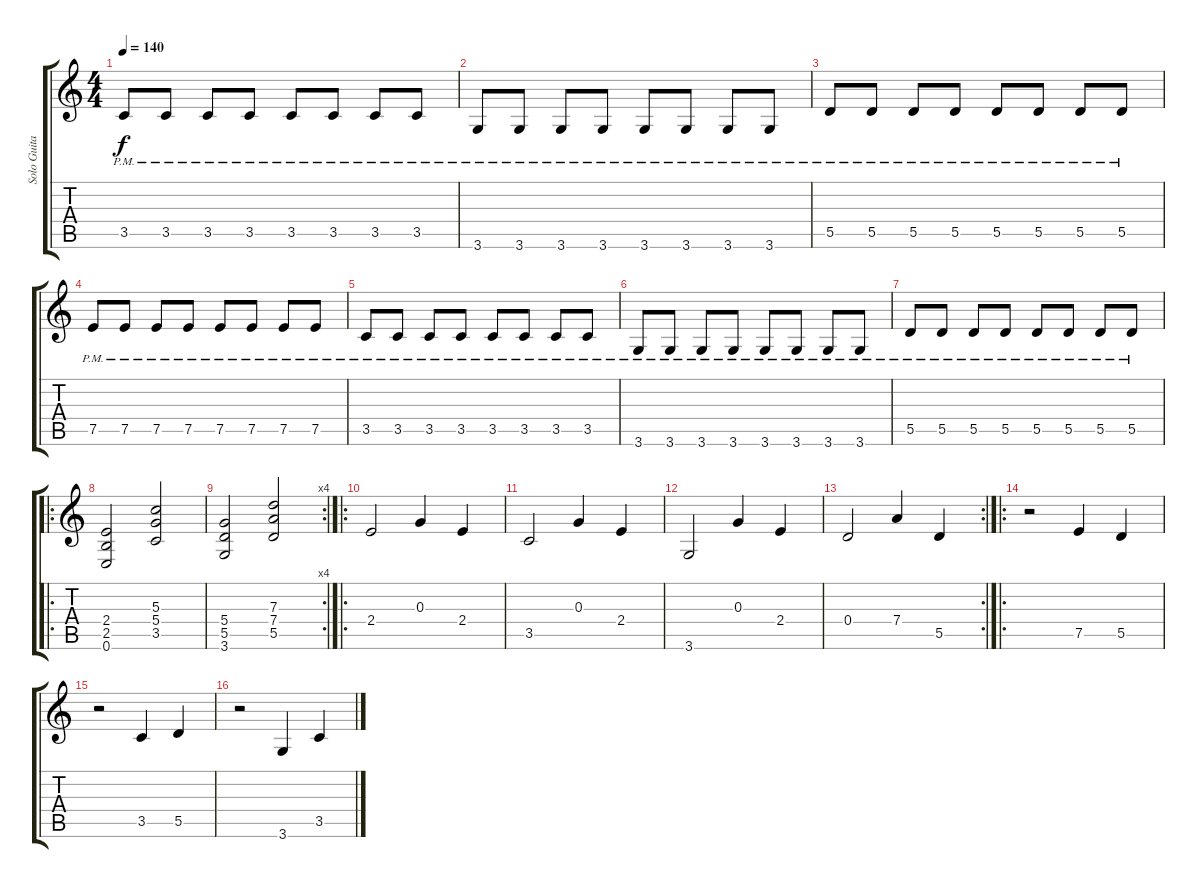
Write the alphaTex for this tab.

\track ("Solo Guitar" "Solo Guita") {instrument overdrivenguitar}
\staff {score tabs}
\tuning (E4 B3 G3 D3 A2 E2) {hide}
\ts (4 4)
\tempo 140
\clef g2
\ks c
3.5{pm}.8{dy f} 3.5{pm}.8 3.5{pm}.8 3.5{pm}.8 3.5{pm}.8 3.5{pm}.8 3.5{pm}.8 3.5{pm}.8 |
3.6{pm}.8 3.6{pm}.8 3.6{pm}.8 3.6{pm}.8 3.6{pm}.8 3.6{pm}.8 3.6{pm}.8 3.6{pm}.8 |
5.5{pm}.8 5.5{pm}.8 5.5{pm}.8 5.5{pm}.8 5.5{pm}.8 5.5{pm}.8 5.5{pm}.8 5.5{pm}.8 |
7.5{pm}.8 7.5{pm}.8 7.5{pm}.8 7.5{pm}.8 7.5{pm}.8 7.5{pm}.8 7.5{pm}.8 7.5{pm}.8 |
3.5{pm}.8 3.5{pm}.8 3.5{pm}.8 3.5{pm}.8 3.5{pm}.8 3.5{pm}.8 3.5{pm}.8 3.5{pm}.8 |
3.6{pm}.8 3.6{pm}.8 3.6{pm}.8 3.6{pm}.8 3.6{pm}.8 3.6{pm}.8 3.6{pm}.8 3.6{pm}.8 |
5.5{pm}.8 5.5{pm}.8 5.5{pm}.8 5.5{pm}.8 5.5{pm}.8 5.5{pm}.8 5.5{pm}.8 5.5{pm}.8 |
\ro
(2.4 2.5 0.6).2 (5.3 5.4 3.5).2 |
\rc 4
(5.4 5.5 3.6).2 (7.3 7.4 5.5).2 |
\ro
2.4.2 0.3.4 2.4.4 |
3.5.2 0.3.4 2.4.4 |
3.6.2 0.3.4 2.4.4 |
\rc 2
0.4.2 7.4.4 5.5.4 |
\ro
r.2 7.5.4 5.5.4 |
r.2 3.5.4 5.5.4 |
r.2 3.6.4 3.5.4
